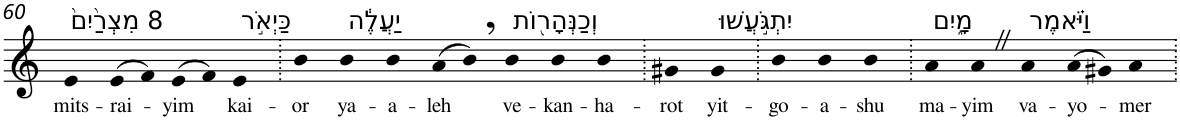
**kern	**text
*part1	*part1
*staff1	*staff1
*I"Piano	*
*I'Pno	*
!!LO:PB:g=z
*clefG2	*
*k[]	*
=60	=60
!LO:TX:a:t=8 מִצְרַ֙יִם֙	!
!	!LO:LY:b
4e	mits-
!	!LO:LY:b
(>8e	-rai-
8f)	.
!	!LO:LY:b
(>8e	-yim
8f)	.
!LO:TX:a:t=כַּיְאֹ֣ר	!
!	!LO:LY:b
4e	kai-
=61.	=61.
!	!LO:LY:b
4b	-or
!LO:TX:a:t=יַעֲלֶ֔ה	!
!	!LO:LY:b
4b	ya-
!	!LO:LY:b
4b	-a-
!	!LO:LY:b
(>8a	-leh
8b,)	.
!LO:TX:a:t=וְכַנְּהָר֖וֹת	!
!	!LO:LY:b
4b	ve-
!	!LO:LY:b
4b	-kan-
!	!LO:LY:b
4b	-ha-
=62.	=62.
!	!LO:LY:b
4g#X	-rot
!LO:TX:a:t=יִתְגֹּ֣עֲשׁוּ	!
!	!LO:LY:b
4g#	yit-
=63.	=63.
!	!LO:LY:b
4b	-go-
!	!LO:LY:b
4b	-a-
!	!LO:LY:b
4b	-shu
=64.	=64.
!LO:TX:a:t=מָ֑יִם	!
!	!LO:LY:b
4a	ma-
!	!LO:LY:b
4aZ	-yim
!LO:TX:a:t=וַיֹּ֗אמֶר	!
!	!LO:LY:b
4a	va-
!	!LO:LY:b
(>8a	-yo-
8g#X)	.
!	!LO:LY:b
4a	-mer
=.	=.
*-	*-
